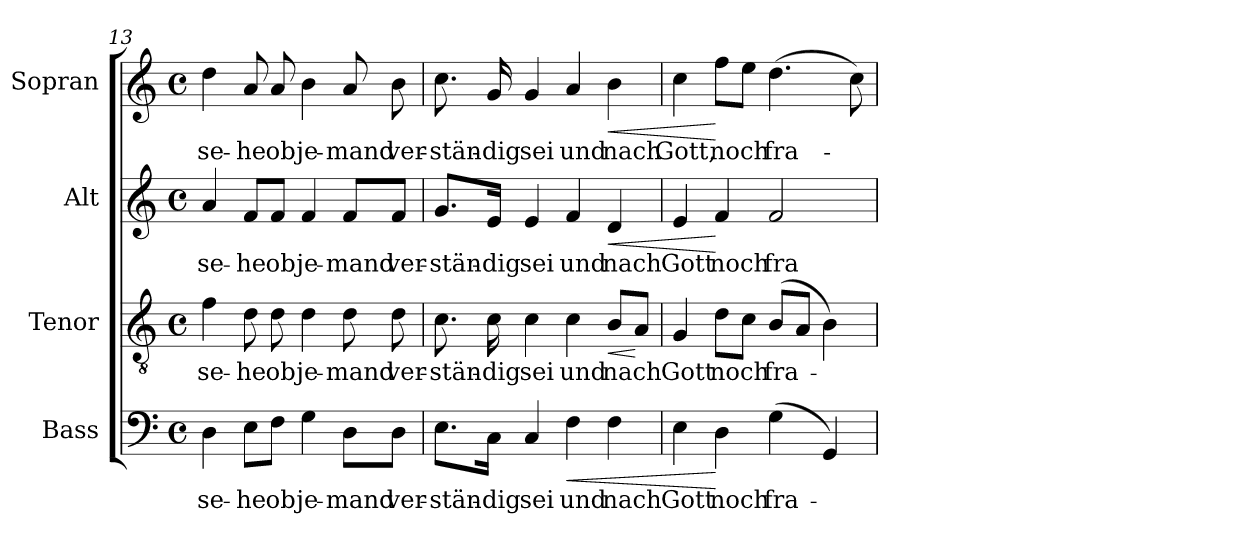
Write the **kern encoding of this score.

**kern	**text	**dynam	**kern	**text	**dynam	**kern	**text	**dynam	**kern	**text	**dynam
*part4	*part4	*part4	*part3	*part3	*part3	*part2	*part2	*part2	*part1	*part1	*part1
*staff4	*staff4	*staff4	*staff3	*staff3	*staff3	*staff2	*staff2	*staff2	*staff1	*staff1	*staff1
*I"Bass	*	*	*I"Tenor	*	*	*I"Alt	*	*	*I"Sopran	*	*
*I'B.	*	*	*I'T.	*	*	*I'A.	*	*	*I'S.	*	*
!!LO:PB:g=z
*clefF4	*	*	*clefGv2	*	*	*clefG2	*	*	*clefG2	*	*
*k[]	*	*	*k[]	*	*	*k[]	*	*	*k[]	*	*
*C:	*	*	*C:	*	*	*C:	*	*	*C:	*	*
*M4/4	*	*	*M4/4	*	*	*M4/4	*	*	*M4/4	*	*
*met(c)	*	*	*met(c)	*	*	*met(c)	*	*	*met(c)	*	*
=13	=13	=13	=13	=13	=13	=13	=13	=13	=13	=13	=13
!	!LO:LY:b	!	!	!LO:LY:b	!	!	!LO:LY:b	!	!	!LO:LY:b	!
4D\	se-	.	4f\	se-	.	4a/	se-	.	4dd\	se-	.
!	!LO:LY:b	!	!	!LO:LY:b	!	!	!LO:LY:b	!	!	!LO:LY:b	!
8E\L	-he	.	8d\	-he	.	8f/L	-he	.	8a/	-he	.
!	!LO:LY:b	!	!	!LO:LY:b	!	!	!LO:LY:b	!	!	!LO:LY:b	!
8F\J	ob	.	8d\	ob	.	8f/J	ob	.	8a/	ob	.
!	!LO:LY:b	!	!	!LO:LY:b	!	!	!LO:LY:b	!	!	!LO:LY:b	!
4G\	je-	.	4d\	je-	.	4f/	je-	.	4b\	je-	.
!	!LO:LY:b	!	!	!LO:LY:b	!	!	!LO:LY:b	!	!	!LO:LY:b	!
8D\L	-mand	.	8d\	-mand	.	8f/L	-mand	.	8a/	-mand	.
!	!LO:LY:b	!	!	!LO:LY:b	!	!	!LO:LY:b	!	!	!LO:LY:b	!
8D\J	ver-	.	8d\	ver-	.	8f/J	ver-	.	8b\	ver-	.
=14	=14	=14	=14	=14	=14	=14	=14	=14	=14	=14	=14
!	!LO:LY:b	!	!	!LO:LY:b	!	!	!LO:LY:b	!	!	!LO:LY:b	!
8.E\L	-stän-	.	8.c\	-stän-	.	8.g/L	-stän-	.	8.cc\	-stän-	.
!	!LO:LY:b	!	!	!LO:LY:b	!	!	!LO:LY:b	!	!	!LO:LY:b	!
16C\Jk	-dig	.	16c\	-dig	.	16e/Jk	-dig	.	16g/	-dig	.
!	!LO:LY:b	!	!	!LO:LY:b	!	!	!LO:LY:b	!	!	!LO:LY:b	!
4C/	sei	.	4c\	sei	.	4e/	sei	.	4g/	sei	.
!	!LO:LY:b	!LO:HP:b	!	!LO:LY:b	!	!	!LO:LY:b	!	!	!LO:LY:b	!
4F\	und	<	4c\	und	.	4f/	und	.	4a/	und	.
!	!LO:LY:b	!	!	!LO:LY:b	!LO:HP:b	!	!LO:LY:b	!LO:HP:b	!	!LO:LY:b	!LO:HP:b
4F\	nach	.	8B/L	nach	<	4d/	nach	<	4b\	nach	<
.	.	.	8A/J	.	[	.	.	.	.	.	.
=15	=15	=15	=15	=15	=15	=15	=15	=15	=15	=15	=15
!	!LO:LY:b	!	!	!LO:LY:b	!	!	!LO:LY:b	!	!	!LO:LY:b	!
4E\	Gott	.	4G/	Gott	.	4e/	Gott	.	4cc\	Gott,	.
!	!LO:LY:b	!	!	!LO:LY:b	!	!	!LO:LY:b	!	!	!LO:LY:b	!
4D\	noch	[	8d\L	noch	.	4f/	noch	[	8ff\L	noch	[
.	.	.	8c\J	.	.	.	.	.	8ee\J	.	.
!	!LO:LY:b	!	!	!LO:LY:b	!	!	!LO:LY:b	!	!	!LO:LY:b	!
(>4G\	fra-	.	(>8B/L	fra-	.	2f/	fra-	.	(>4.dd\	fra-	.
.	.	.	8A/J	.	.	.	.	.	.	.	.
4GG/)	.	.	4B\)	.	.	.	.	.	.	.	.
.	.	.	.	.	.	.	.	.	8cc\)	.	.
=	=	=	=	=	=	=	=	=	=	=	=
*-	*-	*-	*-	*-	*-	*-	*-	*-	*-	*-	*-
